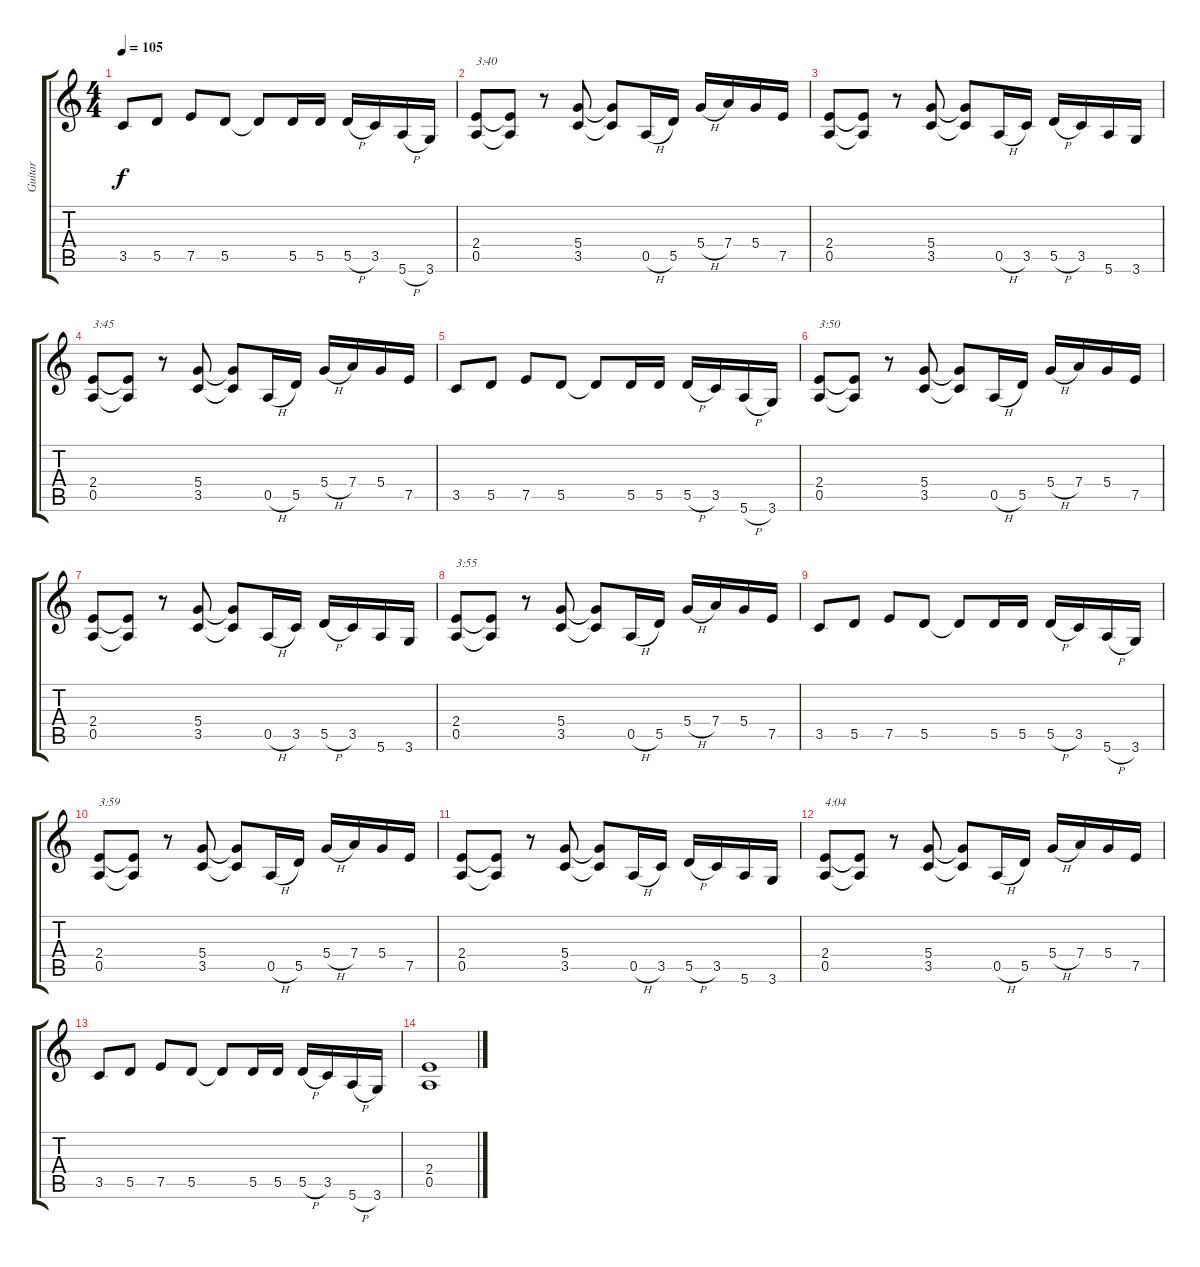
\track ("Guitar" "Guitar") {instrument overdrivenguitar}
\staff {score tabs}
\tuning (E4 B3 G3 D3 A2 E2) {hide}
\ts (4 4)
\tempo 105
\clef g2
\ks c
3.5.8{dy f} 5.5.8 7.5.8 5.5.8 5.5{t}.8 5.5.16 5.5.16 5.5{h}.16 3.5.16 5.6{h}.16 3.6.16 |
(2.4 0.5).8{txt "3:40"} (2.4{t} 0.5{t}).8 r.8 (5.4 3.5).8 (5.4{t} 3.5{t}).8 0.5{h}.16 5.5.16 5.4{h}.16 7.4.16 5.4.16 7.5.16 |
(2.4 0.5).8 (2.4{t} 0.5{t}).8 r.8 (5.4 3.5).8 (5.4{t} 3.5{t}).8 0.5{h}.16 3.5.16 5.5{h}.16 3.5.16 5.6.16 3.6.16 |
(2.4 0.5).8{txt "3:45"} (2.4{t} 0.5{t}).8 r.8 (5.4 3.5).8 (5.4{t} 3.5{t}).8 0.5{h}.16 5.5.16 5.4{h}.16 7.4.16 5.4.16 7.5.16 |
3.5.8 5.5.8 7.5.8 5.5.8 5.5{t}.8 5.5.16 5.5.16 5.5{h}.16 3.5.16 5.6{h}.16 3.6.16 |
(2.4 0.5).8{txt "3:50"} (2.4{t} 0.5{t}).8 r.8 (5.4 3.5).8 (5.4{t} 3.5{t}).8 0.5{h}.16 5.5.16 5.4{h}.16 7.4.16 5.4.16 7.5.16 |
(2.4 0.5).8 (2.4{t} 0.5{t}).8 r.8 (5.4 3.5).8 (5.4{t} 3.5{t}).8 0.5{h}.16 3.5.16 5.5{h}.16 3.5.16 5.6.16 3.6.16 |
(2.4 0.5).8{txt "3:55"} (2.4{t} 0.5{t}).8 r.8 (5.4 3.5).8 (5.4{t} 3.5{t}).8 0.5{h}.16 5.5.16 5.4{h}.16 7.4.16 5.4.16 7.5.16 |
3.5.8 5.5.8 7.5.8 5.5.8 5.5{t}.8 5.5.16 5.5.16 5.5{h}.16 3.5.16 5.6{h}.16 3.6.16 |
(2.4 0.5).8{txt "3:59"} (2.4{t} 0.5{t}).8 r.8 (5.4 3.5).8 (5.4{t} 3.5{t}).8 0.5{h}.16 5.5.16 5.4{h}.16 7.4.16 5.4.16 7.5.16 |
(2.4 0.5).8 (2.4{t} 0.5{t}).8 r.8 (5.4 3.5).8 (5.4{t} 3.5{t}).8 0.5{h}.16 3.5.16 5.5{h}.16 3.5.16 5.6.16 3.6.16 |
(2.4 0.5).8{txt "4:04"} (2.4{t} 0.5{t}).8 r.8 (5.4 3.5).8 (5.4{t} 3.5{t}).8 0.5{h}.16 5.5.16 5.4{h}.16 7.4.16 5.4.16 7.5.16 |
3.5.8 5.5.8 7.5.8 5.5.8 5.5{t}.8 5.5.16 5.5.16 5.5{h}.16 3.5.16 5.6{h}.16 3.6.16 |
(2.4 0.5).1
